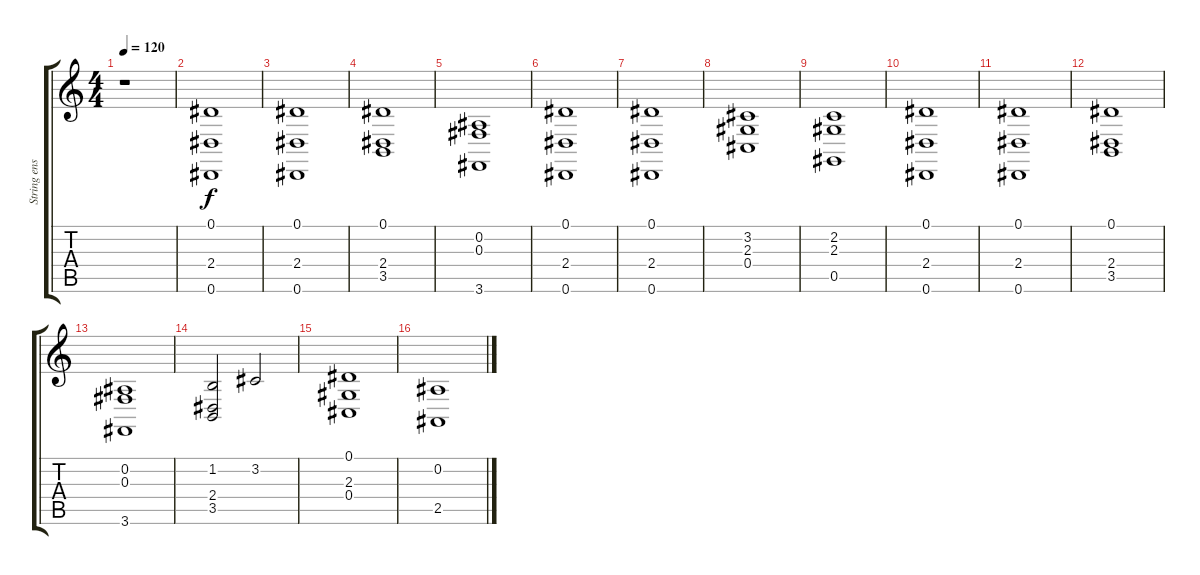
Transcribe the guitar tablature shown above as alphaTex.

\track ("String ensemble" "String ens") {instrument stringensemble1}
\staff {score tabs}
\tuning (Eb4 Bb3 Gb3 Db3 Ab2 Eb2) {hide}
\ts (4 4)
\tempo 120
\clef g2
\ks c
r.1{dy f instrument stringensemble1} |
(0.1 2.4 0.6).1 |
(0.1 2.4 0.6).1 |
(0.1 2.4 3.5).1 |
(0.2 0.3 3.6).1 |
(0.1 2.4 0.6).1 |
(0.1 2.4 0.6).1 |
(3.2 2.3 0.4).1 |
(2.2 2.3 0.5).1 |
(0.1 2.4 0.6).1 |
(0.1 2.4 0.6).1 |
(0.1 2.4 3.5).1 |
(0.2 0.3 3.6).1 |
(1.2 2.4 3.5).2 3.2.2 |
(0.1 2.3 0.4).1 |
(0.2 2.5).1
